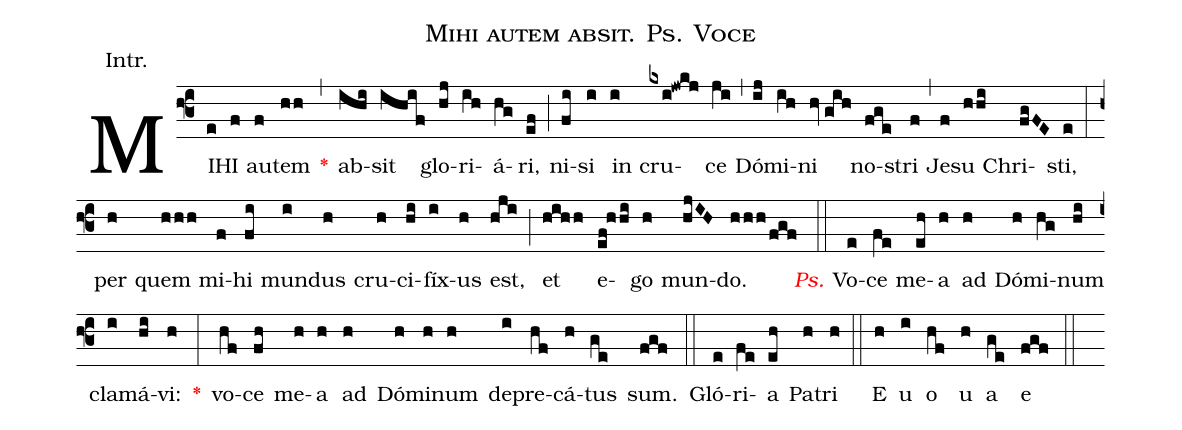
name:Mihi autem absit. Ps. Voce;
annotation:Intr.;
mode:II.;
office-part:Introit;
%%
(f3) MI(e)HI(f) au(f)tem(hh) <v>\red{*}</v>(,) ab(ihi)sit(ihif) glo(hj)ri(ih)á(hg)ri,(ef) (;) ni(fi)si(i) in(i) cru(kxi!jwkj)ce(ji) (,) Dó(ij)mi(ih)ni(hv//gih) no(fge)stri(f) (,) Je(f)su(hhi) Chri(fgFE)sti,(e) (:) per(h) quem(hhh) mi(f)hi(fi) mun(i)dus(h) cru(h)ci(hi)fíx(i)us(h) est,(hji) (;) et(hihh) e(ef!hhi)go(h) mun(hjIH)do.(hhh/fgf) (::) <v>\redit{Ps.}</v> Vo(e)ce(fe) me(eh)a(h) ad(h) Dó(h)mi(hg)num(hi) cla(i)má(hi)vi:(h) <v>\red{*}</v>(:) vo(hf)ce(fh) me(h)a(h) ad(h) Dó(h)mi(h)num(h) de(i)pre(hf)cá(h)tus(ge) sum.(fgf) (::) Gló(e)ri(fe)a(eh) Pa(h)tri(h) (::) E(h) u(i) o(hf) u(h) a(ge) e(fgf) (::)
